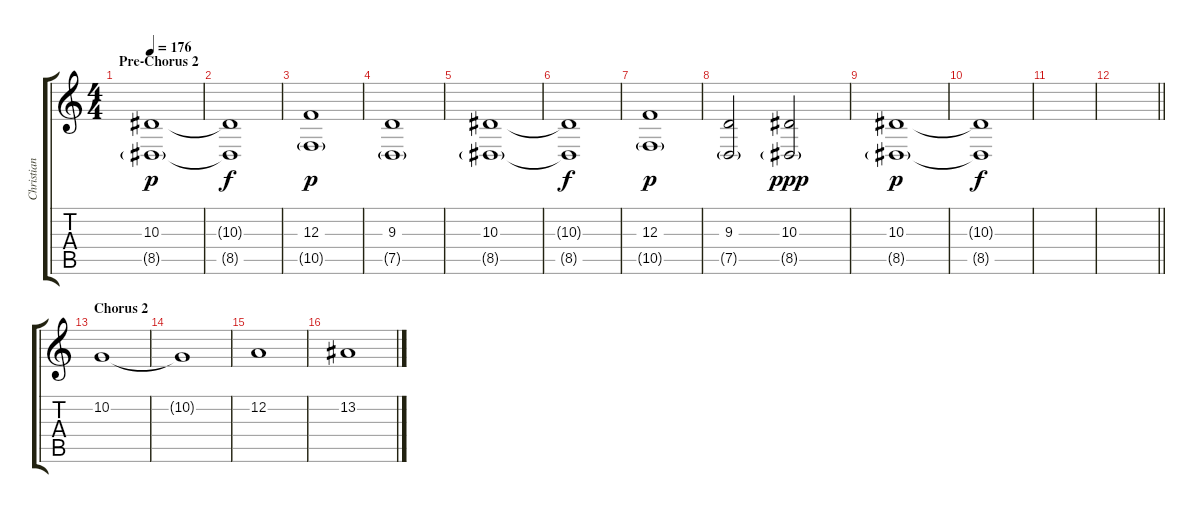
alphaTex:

\track ("Christian 1" "Christian ") {instrument lead2sawtooth}
\staff {score tabs}
\tuning (D4 A3 F3 C3 G2 C2) {hide}
\ts (4 4)
\section ("" "Pre-Chorus 2")
\tempo 176
\clef g2
\ks c
(10.3 8.5{g}).1{dy p volume 12 instrument choiraahs} |
(10.3{t} 8.5{t}).1{dy f} |
(12.3 10.5{g}).1{dy p} |
(9.3 7.5{g}).1 |
(10.3 8.5{g}).1 |
(10.3{t} 8.5{t}).1{dy f} |
(12.3 10.5{g}).1{dy p} |
(9.3 7.5{g}).2 (10.3 8.5{g}).2{dy ppp} |
(10.3 8.5{g}).1{dy p} |
(10.3{t} 8.5{t}).1{dy f} |
|
\barLineRight lightlight
|
\section ("" "Chorus 2")
10.2.1{volume 6 instrument choiraahs} |
10.2{t}.1 |
12.2.1 |
13.2.1
